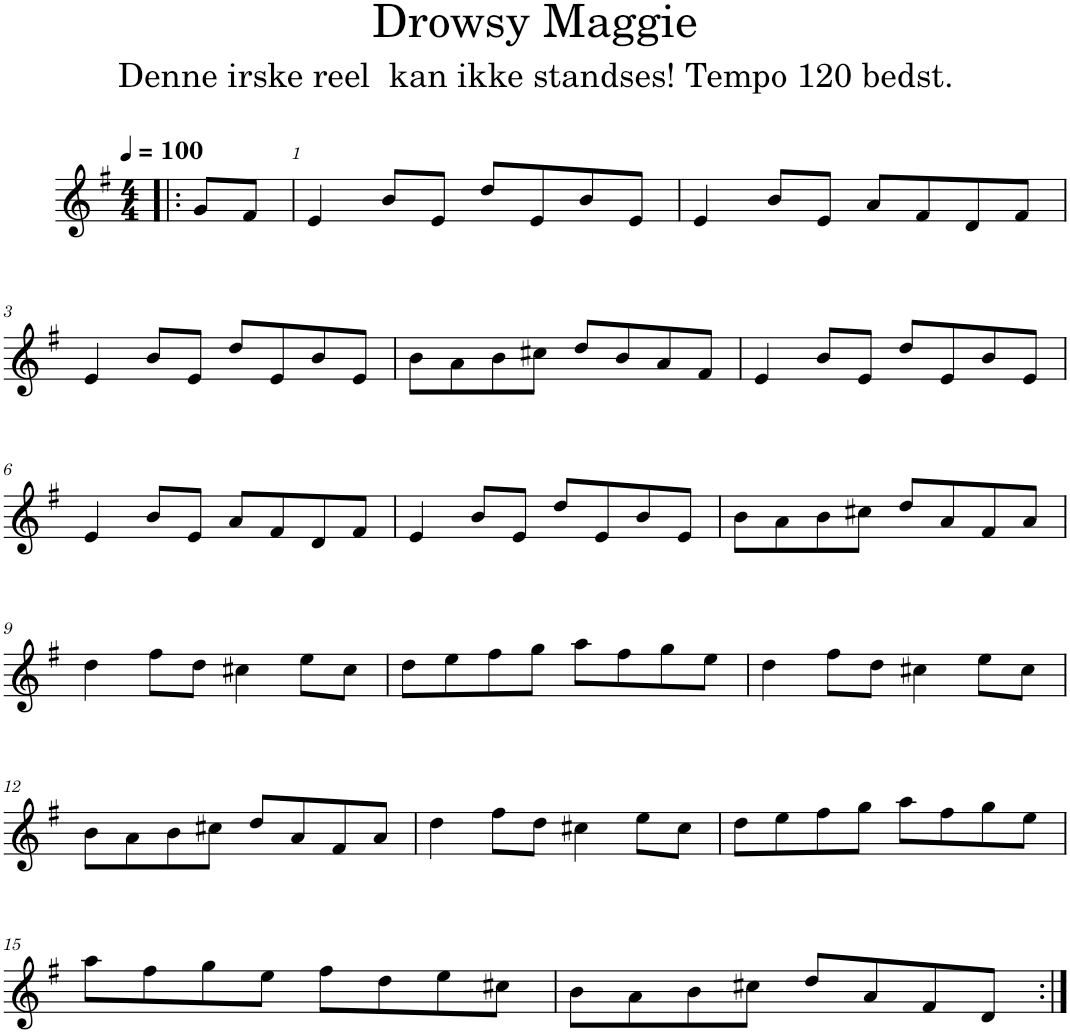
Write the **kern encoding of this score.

**kern
*part1
*staff1
*I"Flute
*I'Fl.
*clefG2
*k[f#]
*M4/4
*MM100
=!|:
8g/L
8f#/J
=1
4e/
8b/L
8e/J
8dd/L
8e/
8b/
8e/J
=2
4e/
8b/L
8e/J
8a/L
8f#/
8d/
8f#/J
!!LO:LB:g=z
=3
4e/
8b/L
8e/J
8dd/L
8e/
8b/
8e/J
=4
8b\L
8a\
8b\
8cc#X\J
8dd/L
8b/
8a/
8f#/J
=5
4e/
8b/L
8e/J
8dd/L
8e/
8b/
8e/J
!!LO:LB:g=z
=6
4e/
8b/L
8e/J
8a/L
8f#/
8d/
8f#/J
=7
4e/
8b/L
8e/J
8dd/L
8e/
8b/
8e/J
=8
8b\L
8a\
8b\
8cc#X\J
8dd/L
8a/
8f#/
8a/J
!!LO:LB:g=z
=9
4dd\
8ff#\L
8dd\J
4cc#X\
8ee\L
8cc#\J
=10
8dd\L
8ee\
8ff#\
8gg\J
8aa\L
8ff#\
8gg\
8ee\J
=11
4dd\
8ff#\L
8dd\J
4cc#X\
8ee\L
8cc#\J
!!LO:LB:g=z
=12
8b\L
8a\
8b\
8cc#X\J
8dd/L
8a/
8f#/
8a/J
=13
4dd\
8ff#\L
8dd\J
4cc#X\
8ee\L
8cc#\J
=14
8dd\L
8ee\
8ff#\
8gg\J
8aa\L
8ff#\
8gg\
8ee\J
!!LO:LB:g=z
=15
8aa\L
8ff#\
8gg\
8ee\J
8ff#\L
8dd\
8ee\
8cc#X\J
=16
8b\L
8a\
8b\
8cc#X\J
8dd/L
8a/
8f#/
8d/J
=:|!
*-
